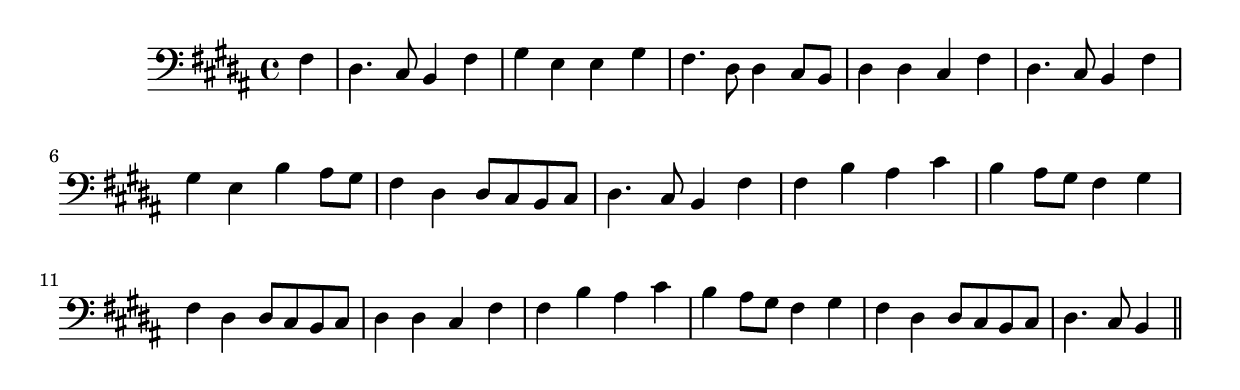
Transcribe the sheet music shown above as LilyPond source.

\version "2.19.49"
%{\header {
  title = "He Leadeth Me"
  composer = "W.B. Bradbury"
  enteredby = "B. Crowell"
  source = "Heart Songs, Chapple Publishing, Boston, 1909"
}%}
\score{{\key b \major
\time 4/4
%{\tempo 4=90
%}\clef bass
\transpose d b {\relative c {
  \partial 4
  a4 |
  fis4. e8 d4 a' | b g g b | a4. fis8 fis4 e8 d | fis4 fis e a |
  fis4. e8 d4 a' | b g d' cis8 b | a4 fis fis8 e d e | fis4. e8 d4 a' |
  a4 d cis e | d cis8 b a4 b | a fis fis8 e d e | fis4 fis e a |
  a4 d cis e | d cis8 b a4 b | a fis fis8 e d e | fis4. e8 d4
  \bar "||"
}}

}}